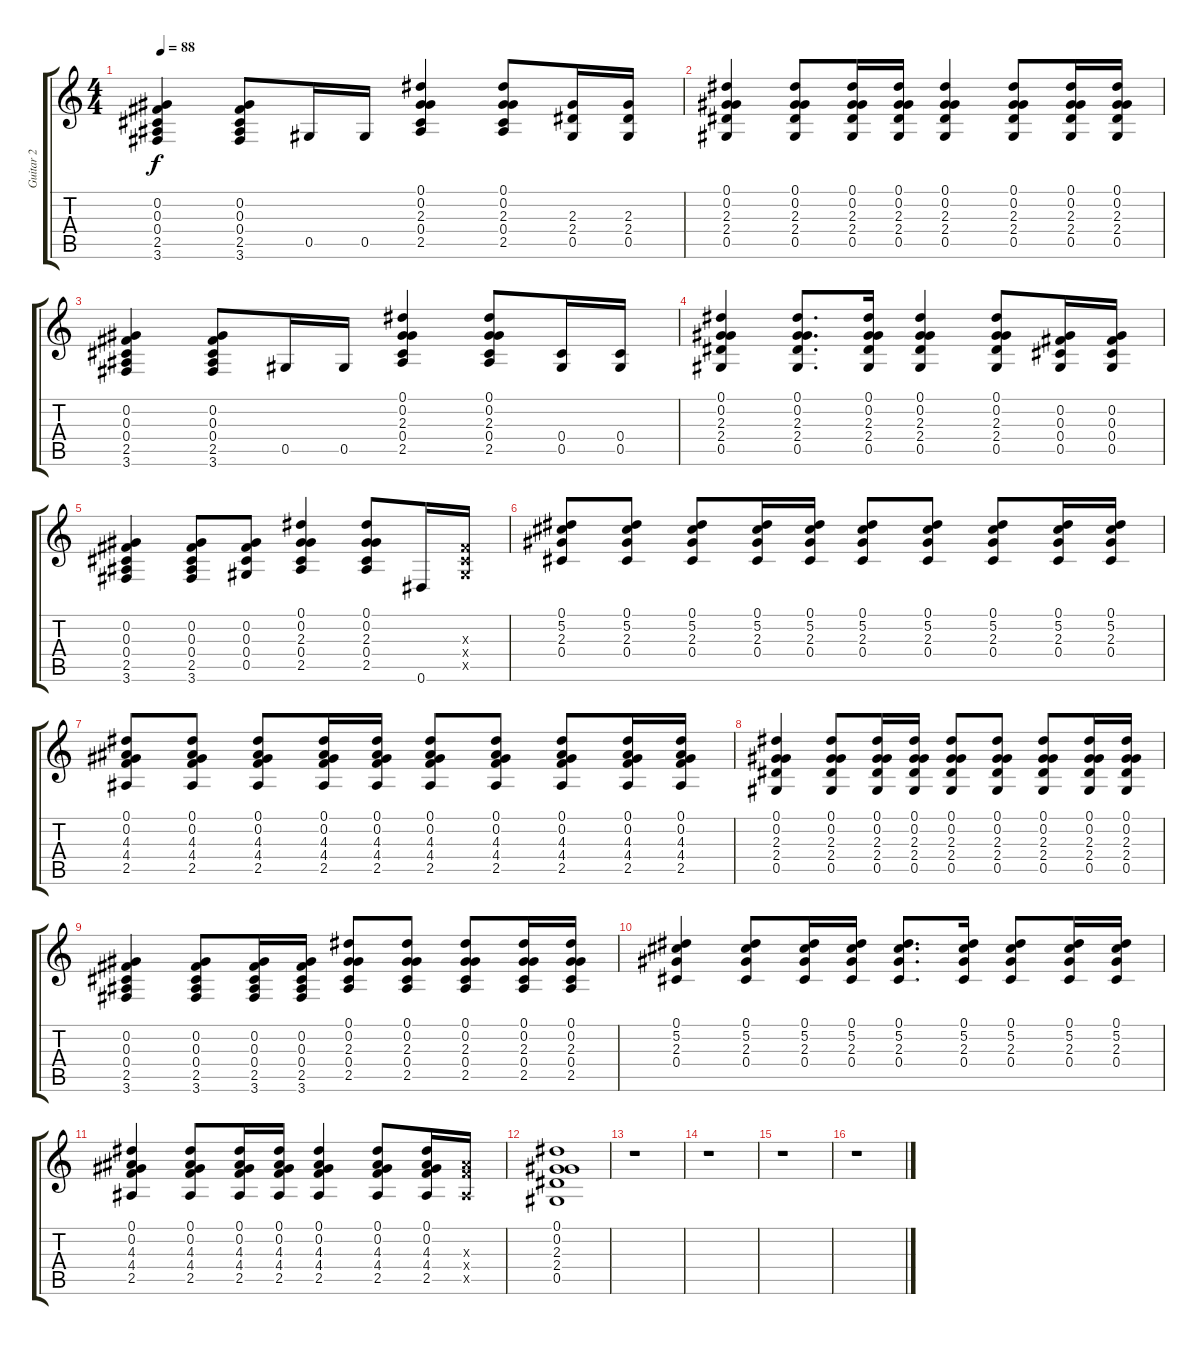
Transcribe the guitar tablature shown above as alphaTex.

\track ("Guitar 2" "Guitar 2") {instrument overdrivenguitar}
\staff {score tabs}
\tuning (Eb4 Ab3 Gb3 Db3 Ab2 Eb2) {hide}
\ts (4 4)
\tempo 88
\clef g2
\ks c
(0.2 0.3 0.4 2.5 3.6).4{dy f} (0.2 0.3 0.4 2.5 3.6).8 0.5.16 0.5.16 (0.1 0.2 2.3 0.4 2.5).4 (0.1 0.2 2.3 0.4 2.5).8 (2.3 2.4 0.5).16 (2.3 2.4 0.5).16 |
(0.1 0.2 2.3 2.4 0.5).4 (0.1 0.2 2.3 2.4 0.5).8 (0.1 0.2 2.3 2.4 0.5).16 (0.1 0.2 2.3 2.4 0.5).16 (0.1 0.2 2.3 2.4 0.5).4 (0.1 0.2 2.3 2.4 0.5).8 (0.1 0.2 2.3 2.4 0.5).16 (0.1 0.2 2.3 2.4 0.5).16 |
(0.2 0.3 0.4 2.5 3.6).4 (0.2 0.3 0.4 2.5 3.6).8 0.5.16 0.5.16 (0.1 0.2 2.3 0.4 2.5).4 (0.1 0.2 2.3 0.4 2.5).8 (0.4 0.5).16 (0.4 0.5).16 |
(0.1 0.2 2.3 2.4 0.5).4 (0.1 0.2 2.3 2.4 0.5).8{d} (0.1 0.2 2.3 2.4 0.5).16 (0.1 0.2 2.3 2.4 0.5).4 (0.1 0.2 2.3 2.4 0.5).8 (0.2 0.3 0.4 0.5).16 (0.2 0.3 0.4 0.5).16 |
(0.2 0.3 0.4 2.5 3.6).4 (0.2 0.3 0.4 2.5 3.6).8 (0.2 0.3 0.4 0.5).8 (0.1 0.2 2.3 0.4 2.5).4 (0.1 0.2 2.3 0.4 2.5).8 0.6.16 (0.3{x} 0.4{x} 0.5{x}).16 |
(0.1 5.2 2.3 0.4).8 (0.1 5.2 2.3 0.4).8 (0.1 5.2 2.3 0.4).8 (0.1 5.2 2.3 0.4).16 (0.1 5.2 2.3 0.4).16 (0.1 5.2 2.3 0.4).8 (0.1 5.2 2.3 0.4).8 (0.1 5.2 2.3 0.4).8 (0.1 5.2 2.3 0.4).16 (0.1 5.2 2.3 0.4).16 |
(0.1 0.2 4.3 4.4 2.5).8 (0.1 0.2 4.3 4.4 2.5).8 (0.1 0.2 4.3 4.4 2.5).8 (0.1 0.2 4.3 4.4 2.5).16 (0.1 0.2 4.3 4.4 2.5).16 (0.1 0.2 4.3 4.4 2.5).8 (0.1 0.2 4.3 4.4 2.5).8 (0.1 0.2 4.3 4.4 2.5).8 (0.1 0.2 4.3 4.4 2.5).16 (0.1 0.2 4.3 4.4 2.5).16 |
(0.1 0.2 2.3 2.4 0.5).4 (0.1 0.2 2.3 2.4 0.5).8 (0.1 0.2 2.3 2.4 0.5).16 (0.1 0.2 2.3 2.4 0.5).16 (0.1 0.2 2.3 2.4 0.5).8 (0.1 0.2 2.3 2.4 0.5).8 (0.1 0.2 2.3 2.4 0.5).8 (0.1 0.2 2.3 2.4 0.5).16 (0.1 0.2 2.3 2.4 0.5).16 |
(0.2 0.3 0.4 2.5 3.6).4 (0.2 0.3 0.4 2.5 3.6).8 (0.2 0.3 0.4 2.5 3.6).16 (0.2 0.3 0.4 2.5 3.6).16 (0.1 0.2 2.3 0.4 2.5).8 (0.1 0.2 2.3 0.4 2.5).8 (0.1 0.2 2.3 0.4 2.5).8 (0.1 0.2 2.3 0.4 2.5).16 (0.1 0.2 2.3 0.4 2.5).16 |
(0.1 5.2 2.3 0.4).4 (0.1 5.2 2.3 0.4).8 (0.1 5.2 2.3 0.4).16 (0.1 5.2 2.3 0.4).16 (0.1 5.2 2.3 0.4).8{d} (0.1 5.2 2.3 0.4).16 (0.1 5.2 2.3 0.4).8 (0.1 5.2 2.3 0.4).16 (0.1 5.2 2.3 0.4).16 |
(0.1 0.2 4.3 4.4 2.5).4 (0.1 0.2 4.3 4.4 2.5).8 (0.1 0.2 4.3 4.4 2.5).16 (0.1 0.2 4.3 4.4 2.5).16 (0.1 0.2 4.3 4.4 2.5).4 (0.1 0.2 4.3 4.4 2.5).8 (0.1 0.2 4.3 4.4 2.5).16 (4.3{x} 4.4{x} 2.5{x}).16 |
(0.1 0.2 2.3 2.4 0.5).1 |
r.1 |
r.1 |
r.1 |
r.1
